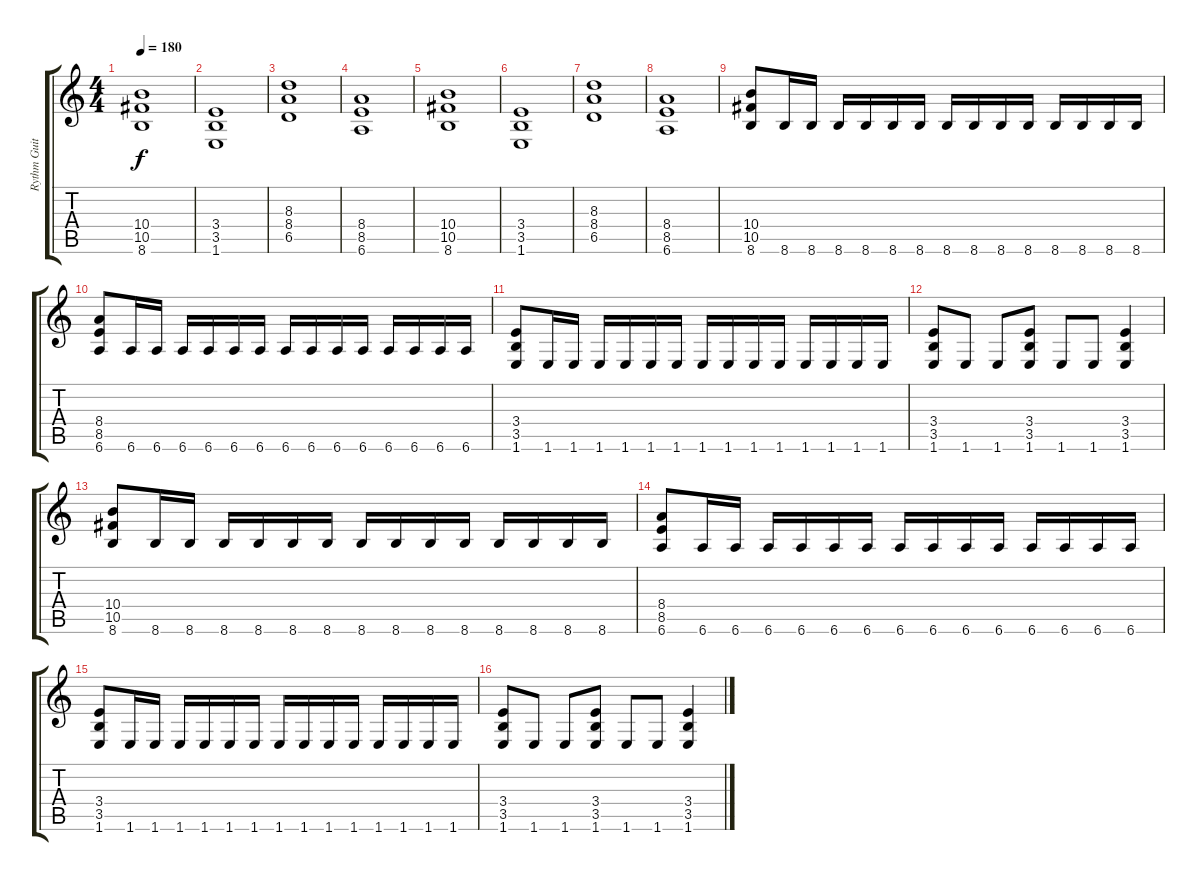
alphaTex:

\track ("Rythm Guitar" "Rythm Guit") {instrument distortionguitar}
\staff {score tabs}
\tuning (Eb4 Bb3 Gb3 Db3 Ab2 Eb2) {hide}
\ts (4 4)
\tempo 180
\clef g2
\ks c
(10.4 10.5 8.6).1{dy f} |
(3.4 3.5 1.6).1 |
(8.3 8.4 6.5).1 |
(8.4 8.5 6.6).1 |
(10.4 10.5 8.6).1 |
(3.4 3.5 1.6).1 |
(8.3 8.4 6.5).1 |
(8.4 8.5 6.6).1 |
(10.4 10.5 8.6).8 8.6.16 8.6.16 8.6.16 8.6.16 8.6.16 8.6.16 8.6.16 8.6.16 8.6.16 8.6.16 8.6.16 8.6.16 8.6.16 8.6.16 |
(8.4 8.5 6.6).8 6.6.16 6.6.16 6.6.16 6.6.16 6.6.16 6.6.16 6.6.16 6.6.16 6.6.16 6.6.16 6.6.16 6.6.16 6.6.16 6.6.16 |
(3.4 3.5 1.6).8 1.6.16 1.6.16 1.6.16 1.6.16 1.6.16 1.6.16 1.6.16 1.6.16 1.6.16 1.6.16 1.6.16 1.6.16 1.6.16 1.6.16 |
(3.4 3.5 1.6).8 1.6.8 1.6.8 (3.4 3.5 1.6).8 1.6.8 1.6.8 (3.4 3.5 1.6).4 |
(10.4 10.5 8.6).8 8.6.16 8.6.16 8.6.16 8.6.16 8.6.16 8.6.16 8.6.16 8.6.16 8.6.16 8.6.16 8.6.16 8.6.16 8.6.16 8.6.16 |
(8.4 8.5 6.6).8 6.6.16 6.6.16 6.6.16 6.6.16 6.6.16 6.6.16 6.6.16 6.6.16 6.6.16 6.6.16 6.6.16 6.6.16 6.6.16 6.6.16 |
(3.4 3.5 1.6).8 1.6.16 1.6.16 1.6.16 1.6.16 1.6.16 1.6.16 1.6.16 1.6.16 1.6.16 1.6.16 1.6.16 1.6.16 1.6.16 1.6.16 |
(3.4 3.5 1.6).8 1.6.8 1.6.8 (3.4 3.5 1.6).8 1.6.8 1.6.8 (3.4 3.5 1.6).4
